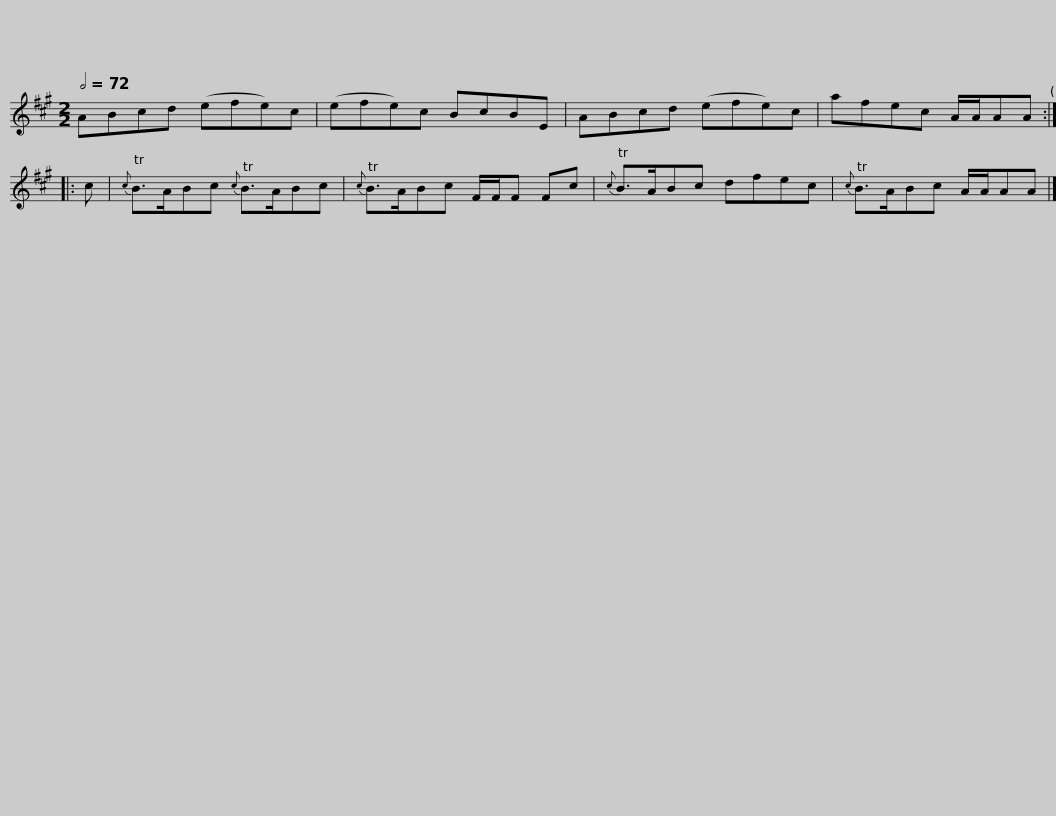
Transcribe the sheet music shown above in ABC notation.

X:1
L:1/8
Q:1/2=72
M:2/2
I:linebreak $
K:A
V:1 treble
V:1
 ABcd (efe)c | (efe)c BcBE | ABcd (efe)c | afec A/A/AA :: c |$ %5
{c} TB>ABc{c} TB>ABc |{c} TB>ABc F/F/F Fc |{c} TB>ABc dfec |{c} TB>ABc A/A/AA |] %9
